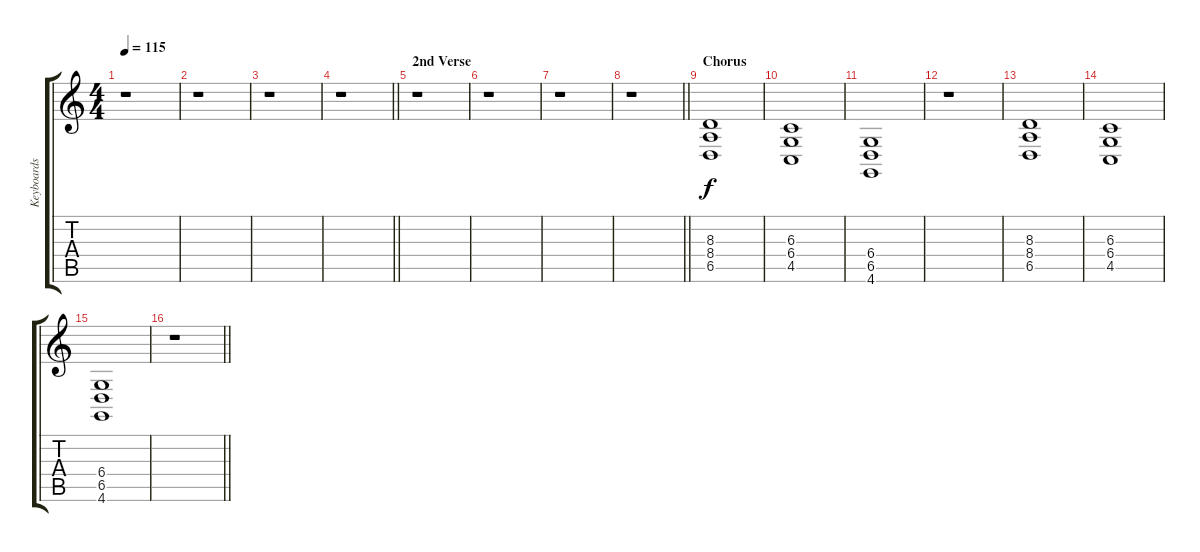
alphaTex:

\track ("Keyboards" "Keyboards") {instrument stringensemble1}
\staff {score tabs}
\tuning (Eb4 Bb3 Gb3 Db3 Ab2 Eb2) {hide}
\ts (4 4)
\tempo 115
\clef g2
\ks c
r.1{dy f} |
r.1 |
r.1 |
\barLineRight lightlight
r.1 |
\section ("" "2nd Verse")
r.1 |
r.1 |
r.1 |
\barLineRight lightlight
r.1 |
\section ("" "Chorus")
(8.3 8.4 6.5).1{volume 8} |
(6.3 6.4 4.5).1 |
(6.4 6.5 4.6).1 |
r.1 |
(8.3 8.4 6.5).1 |
(6.3 6.4 4.5).1 |
(6.4 6.5 4.6).1 |
\barLineRight lightlight
r.1
